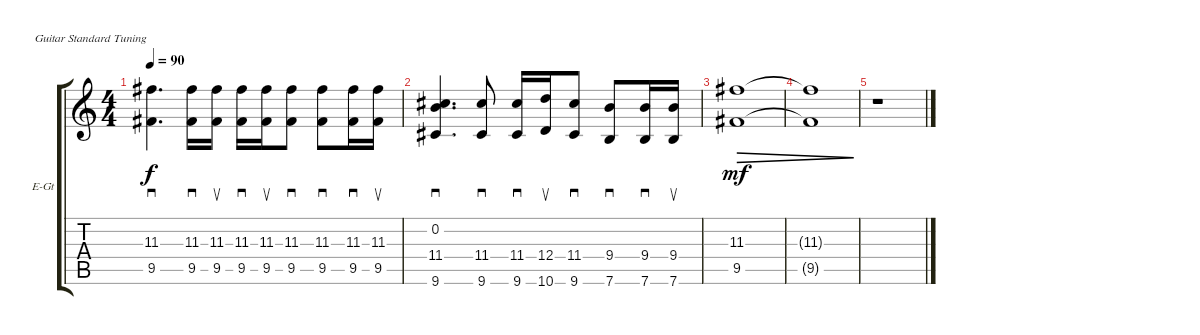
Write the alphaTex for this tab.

\defaultSystemsLayout 4
\bracketExtendMode groupsimilarinstruments
\firstSystemTrackNameOrientation horizontal
\otherSystemsTrackNameOrientation horizontal
\track ("Isaac Brock - Guitar 2" "E-Gt") {instrument distortionguitar}
\staff {score tabs}
\tuning (E4 B3 G3 D3 A2 E2)
\ts (4 4)
\tempo 90
\clef g2
\scale
0.333333
\ks c
(9.5 11.3).4{d sd dy f} (9.5 11.3).16{sd} (9.5 11.3).16{su} (9.5 11.3).16{sd} (9.5 11.3).16{su} (9.5 11.3).8{sd} (9.5 11.3).8{sd} (9.5 11.3).16{sd} (9.5 11.3).16{su} |
\scale
0.333333 (9.6 11.4 0.2).4{d sd} (9.6 11.4).8{sd} (9.6 11.4).16{sd} (10.6 12.4).16{su} (9.6 11.4).8{sd} (7.6 9.4).8{sd} (7.6 9.4).16{sd} (7.6 9.4).16{su} |
(9.5 11.3).1{dec dy mf} |
(11.3{t} 9.5{t}).1{dec} |
r.1
